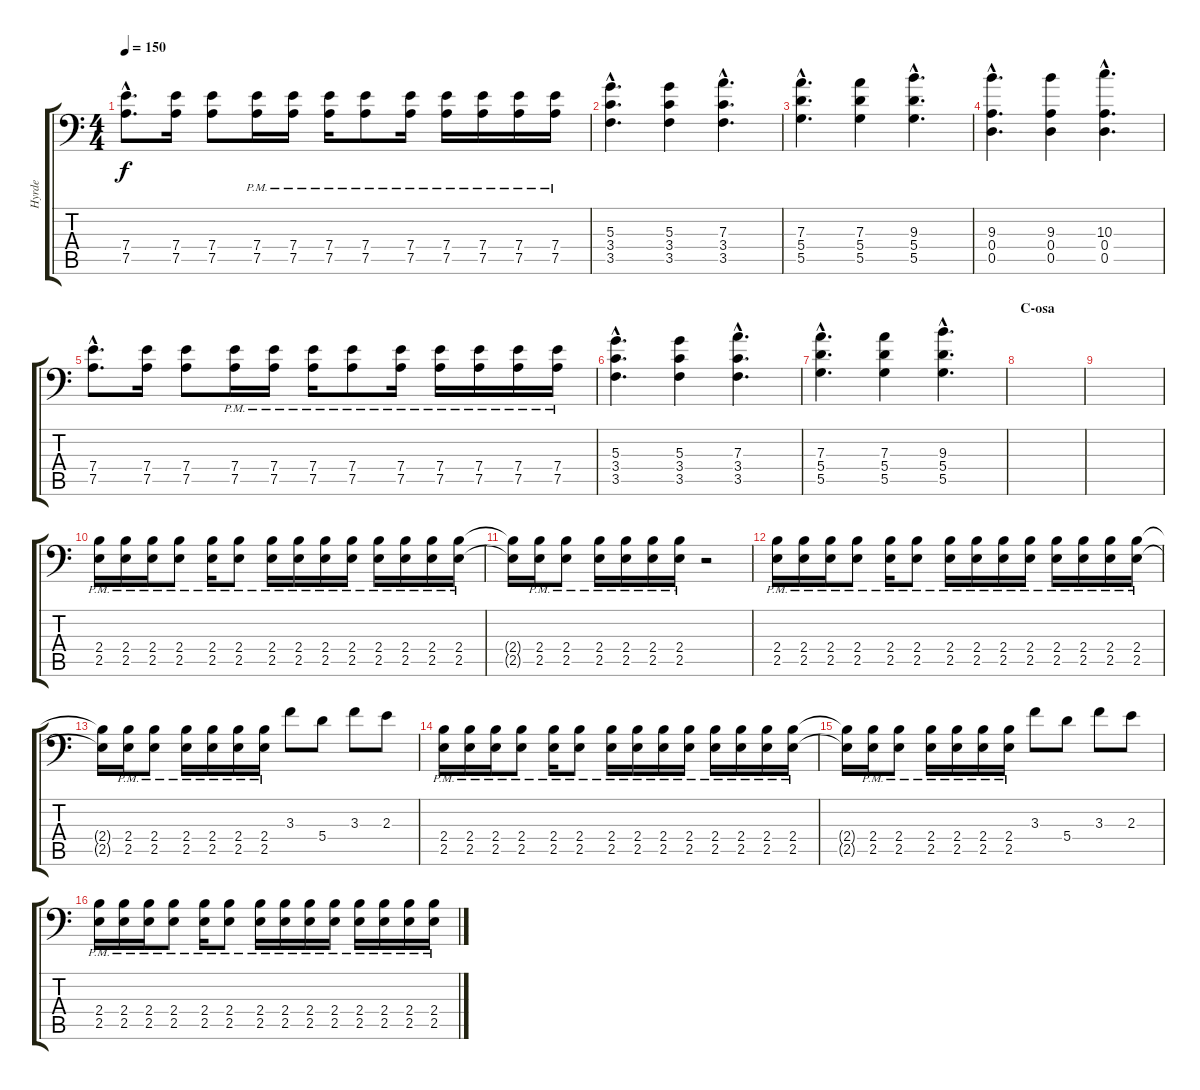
\track ("Hyrde" "Hyrde") {instrument distortionguitar}
\staff {score tabs}
\tuning (B3 G3 D3 A2 D2 A1) {hide}
\ts (4 4)
\tempo 150
\clef f4
\ks c
(7.4{hac} 7.5{hac}).8{d dy f} (7.4 7.5).16 (7.4 7.5).8 (7.4{pm} 7.5{pm}).16 (7.4{pm} 7.5{pm}).16 (7.4{pm} 7.5{pm}).16 (7.4{pm} 7.5{pm}).8 (7.4{pm} 7.5{pm}).16 (7.4{pm} 7.5{pm}).16 (7.4{pm} 7.5{pm}).16 (7.4{pm} 7.5{pm}).16 (7.4{pm} 7.5{pm}).16 |
(5.3{hac} 3.4{hac} 3.5{hac}).4{d instrument distortionguitar} (5.3 3.4 3.5).4 (7.3{hac} 3.4{hac} 3.5{hac}).4{d} |
(7.3{hac} 5.4{hac} 5.5{hac}).4{d} (7.3 5.4 5.5).4 (9.3{hac} 5.4{hac} 5.5{hac}).4{d} |
(9.3{hac} 0.4{hac} 0.5{hac}).4{d} (9.3 0.4 0.5).4 (10.3{hac} 0.4{hac} 0.5{hac}).4{d} |
(7.4{hac} 7.5{hac}).8{d} (7.4 7.5).16 (7.4 7.5).8 (7.4{pm} 7.5{pm}).16 (7.4{pm} 7.5{pm}).16 (7.4{pm} 7.5{pm}).16 (7.4{pm} 7.5{pm}).8 (7.4{pm} 7.5{pm}).16 (7.4{pm} 7.5{pm}).16 (7.4{pm} 7.5{pm}).16 (7.4{pm} 7.5{pm}).16 (7.4{pm} 7.5{pm}).16 |
(5.3{hac} 3.4{hac} 3.5{hac}).4{d} (5.3 3.4 3.5).4 (7.3{hac} 3.4{hac} 3.5{hac}).4{d} |
(7.3{hac} 5.4{hac} 5.5{hac}).4{d} (7.3 5.4 5.5).4 (9.3{hac} 5.4{hac} 5.5{hac}).4{d} |
\section ("" "C-osa")
|
|
(2.4{pm} 2.5{pm}).16 (2.4{pm} 2.5{pm}).16 (2.4{pm} 2.5{pm}).16 (2.4{pm} 2.5{pm}).8 (2.4{pm} 2.5{pm}).16 (2.4{pm} 2.5{pm}).8 (2.4{pm} 2.5{pm}).16 (2.4{pm} 2.5{pm}).16 (2.4{pm} 2.5{pm}).16 (2.4{pm} 2.5{pm}).16 (2.4{pm} 2.5{pm}).16 (2.4{pm} 2.5{pm}).16 (2.4{pm} 2.5{pm}).16 (2.4{pm} 2.5{pm}).16 |
(2.4{t} 2.5{t}).16 (2.4{pm} 2.5{pm}).16 (2.4{pm} 2.5{pm}).8 (2.4{pm} 2.5{pm}).16 (2.4{pm} 2.5{pm}).16 (2.4{pm} 2.5{pm}).16 (2.4{pm} 2.5{pm}).16 r.2 |
(2.4{pm} 2.5{pm}).16 (2.4{pm} 2.5{pm}).16 (2.4{pm} 2.5{pm}).16 (2.4{pm} 2.5{pm}).8 (2.4{pm} 2.5{pm}).16 (2.4{pm} 2.5{pm}).8 (2.4{pm} 2.5{pm}).16 (2.4{pm} 2.5{pm}).16 (2.4{pm} 2.5{pm}).16 (2.4{pm} 2.5{pm}).16 (2.4{pm} 2.5{pm}).16 (2.4{pm} 2.5{pm}).16 (2.4{pm} 2.5{pm}).16 (2.4{pm} 2.5{pm}).16 |
(2.4{t} 2.5{t}).16 (2.4{pm} 2.5{pm}).16 (2.4{pm} 2.5{pm}).8 (2.4{pm} 2.5{pm}).16 (2.4{pm} 2.5{pm}).16 (2.4{pm} 2.5{pm}).16 (2.4{pm} 2.5{pm}).16 3.3.8 5.4.8 3.3.8 2.3.8 |
(2.4{pm} 2.5{pm}).16 (2.4{pm} 2.5{pm}).16 (2.4{pm} 2.5{pm}).16 (2.4{pm} 2.5{pm}).8 (2.4{pm} 2.5{pm}).16 (2.4{pm} 2.5{pm}).8 (2.4{pm} 2.5{pm}).16 (2.4{pm} 2.5{pm}).16 (2.4{pm} 2.5{pm}).16 (2.4{pm} 2.5{pm}).16 (2.4{pm} 2.5{pm}).16 (2.4{pm} 2.5{pm}).16 (2.4{pm} 2.5{pm}).16 (2.4{pm} 2.5{pm}).16 |
(2.4{t} 2.5{t}).16 (2.4{pm} 2.5{pm}).16 (2.4{pm} 2.5{pm}).8 (2.4{pm} 2.5{pm}).16 (2.4{pm} 2.5{pm}).16 (2.4{pm} 2.5{pm}).16 (2.4{pm} 2.5{pm}).16 3.3.8 5.4.8 3.3.8 2.3.8 |
(2.4{pm} 2.5{pm}).16 (2.4{pm} 2.5{pm}).16 (2.4{pm} 2.5{pm}).16 (2.4{pm} 2.5{pm}).8 (2.4{pm} 2.5{pm}).16 (2.4{pm} 2.5{pm}).8 (2.4{pm} 2.5{pm}).16 (2.4{pm} 2.5{pm}).16 (2.4{pm} 2.5{pm}).16 (2.4{pm} 2.5{pm}).16 (2.4{pm} 2.5{pm}).16 (2.4{pm} 2.5{pm}).16 (2.4{pm} 2.5{pm}).16 (2.4{pm} 2.5{pm}).16
